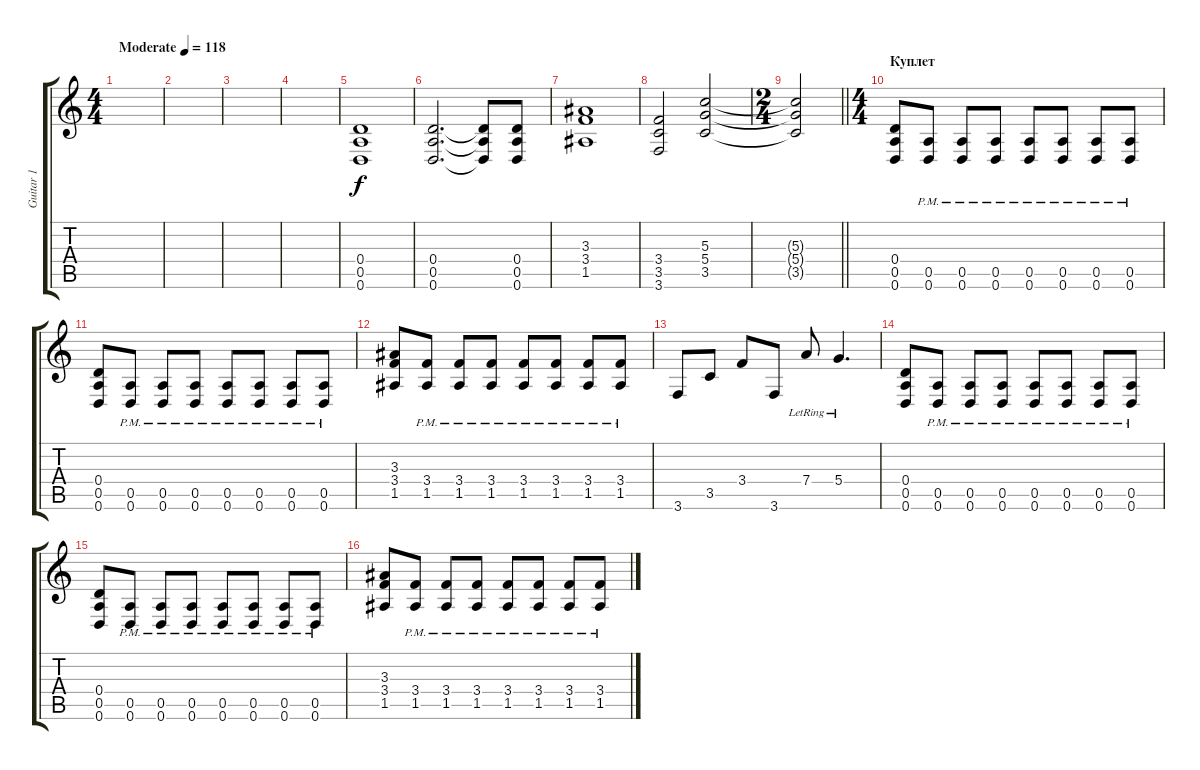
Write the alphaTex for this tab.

\track ("Guitar 1" "Guitar 1") {instrument distortionguitar}
\staff {score tabs}
\tuning (E4 B3 G3 D3 A2 D2) {hide}
\ts (4 4)
\tempo (118 "Moderate")
\clef g2
\ks c
|
|
|
|
(0.4 0.5 0.6).1 |
(0.4 0.5 0.6).2{d} (0.4{t} 0.5{t} 0.6{t}).8 (0.4 0.5 0.6).8 |
(3.3 3.4 1.5).1 |
(3.4 3.5 3.6).2 (5.3 5.4 3.5).2 |
\ts (2 4)
\barLineRight lightlight
(5.3{t} 5.4{t} 3.5{t}).2 |
\ts (4 4)
\section ("" "Куплет")
(0.4 0.5 0.6).8 (0.5{pm} 0.6{pm}).8 (0.5{pm} 0.6{pm}).8 (0.5{pm} 0.6{pm}).8 (0.5{pm} 0.6{pm}).8 (0.5{pm} 0.6{pm}).8 (0.5{pm} 0.6{pm}).8 (0.5{pm} 0.6{pm}).8 |
(0.4 0.5 0.6).8 (0.5{pm} 0.6{pm}).8 (0.5{pm} 0.6{pm}).8 (0.5{pm} 0.6{pm}).8 (0.5{pm} 0.6{pm}).8 (0.5{pm} 0.6{pm}).8 (0.5{pm} 0.6{pm}).8 (0.5{pm} 0.6{pm}).8 |
(3.3 3.4 1.5).8 (3.4{pm} 1.5{pm}).8 (3.4{pm} 1.5{pm}).8 (3.4{pm} 1.5{pm}).8 (3.4{pm} 1.5).8 (3.4{pm} 1.5{pm}).8 (3.4{pm} 1.5{pm}).8 (3.4{pm} 1.5{pm}).8 |
3.6.8 3.5.8 3.4.8 3.6.8 7.4{lr}.8 5.4{lr}.4{d} |
(0.4 0.5 0.6).8 (0.5{pm} 0.6{pm}).8 (0.5{pm} 0.6{pm}).8 (0.5{pm} 0.6{pm}).8 (0.5{pm} 0.6{pm}).8 (0.5{pm} 0.6{pm}).8 (0.5{pm} 0.6{pm}).8 (0.5{pm} 0.6{pm}).8 |
(0.4 0.5 0.6).8 (0.5{pm} 0.6{pm}).8 (0.5{pm} 0.6{pm}).8 (0.5{pm} 0.6{pm}).8 (0.5{pm} 0.6{pm}).8 (0.5{pm} 0.6{pm}).8 (0.5{pm} 0.6{pm}).8 (0.5{pm} 0.6{pm}).8 |
(3.3 3.4 1.5).8 (3.4{pm} 1.5{pm}).8 (3.4{pm} 1.5{pm}).8 (3.4{pm} 1.5{pm}).8 (3.4{pm} 1.5).8 (3.4{pm} 1.5{pm}).8 (3.4{pm} 1.5{pm}).8 (3.4{pm} 1.5{pm}).8
